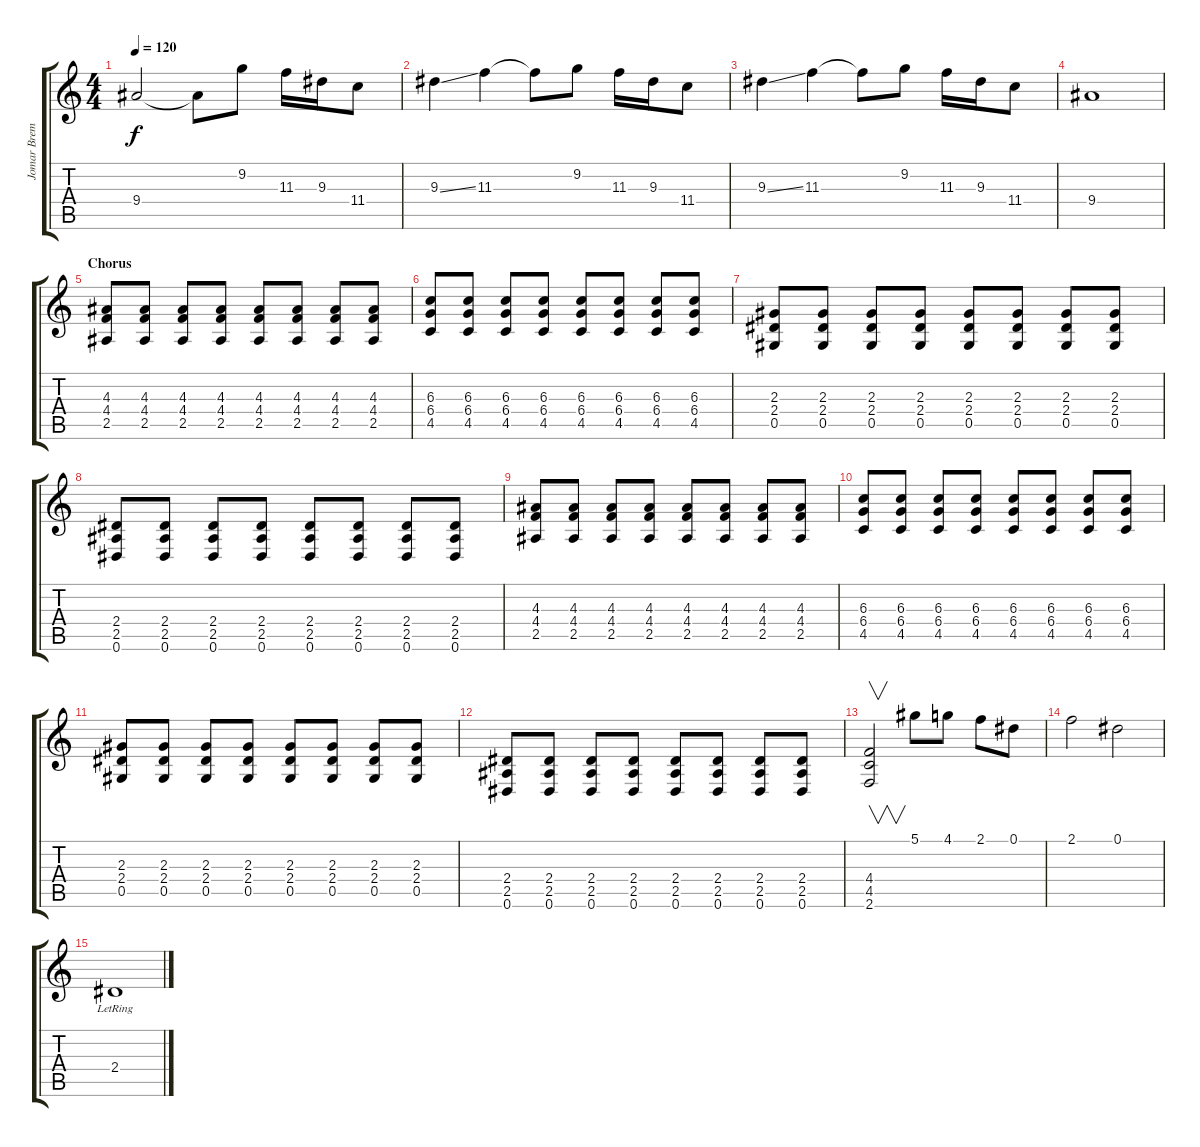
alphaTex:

\track ("Jomar Bremmer" "Jomar Brem") {instrument distortionguitar}
\staff {score tabs}
\tuning (Eb4 Bb3 Gb3 Db3 Ab2 Eb2) {hide}
\ts (4 4)
\tempo 120
\clef g2
\ks c
9.4{t}.2{dy f} 9.4{t}.8 9.2.8 11.3.16 9.3.16 11.4.8 |
9.3{ss}.4 11.3.4 11.3{t}.8 9.2.8 11.3.16 9.3.16 11.4.8 |
9.3{ss}.4 11.3.4 11.3{t}.8 9.2.8 11.3.16 9.3.16 11.4.8 |
9.4.1 |
\section ("" "Chorus")
(4.3 4.4 2.5).8{volume 9} (4.3 4.4 2.5).8 (4.3 4.4 2.5).8 (4.3 4.4 2.5).8 (4.3 4.4 2.5).8 (4.3 4.4 2.5).8 (4.3 4.4 2.5).8 (4.3 4.4 2.5).8 |
(6.3 6.4 4.5).8 (6.3 6.4 4.5).8 (6.3 6.4 4.5).8 (6.3 6.4 4.5).8 (6.3 6.4 4.5).8 (6.3 6.4 4.5).8 (6.3 6.4 4.5).8 (6.3 6.4 4.5).8 |
(2.3 2.4 0.5).8 (2.3 2.4 0.5).8 (2.3 2.4 0.5).8 (2.3 2.4 0.5).8 (2.3 2.4 0.5).8 (2.3 2.4 0.5).8 (2.3 2.4 0.5).8 (2.3 2.4 0.5).8 |
(2.4 2.5 0.6).8 (2.4 2.5 0.6).8 (2.4 2.5 0.6).8 (2.4 2.5 0.6).8 (2.4 2.5 0.6).8 (2.4 2.5 0.6).8 (2.4 2.5 0.6).8 (2.4 2.5 0.6).8 |
(4.3 4.4 2.5).8 (4.3 4.4 2.5).8 (4.3 4.4 2.5).8 (4.3 4.4 2.5).8 (4.3 4.4 2.5).8 (4.3 4.4 2.5).8 (4.3 4.4 2.5).8 (4.3 4.4 2.5).8 |
(6.3 6.4 4.5).8 (6.3 6.4 4.5).8 (6.3 6.4 4.5).8 (6.3 6.4 4.5).8 (6.3 6.4 4.5).8 (6.3 6.4 4.5).8 (6.3 6.4 4.5).8 (6.3 6.4 4.5).8 |
(2.3 2.4 0.5).8 (2.3 2.4 0.5).8 (2.3 2.4 0.5).8 (2.3 2.4 0.5).8 (2.3 2.4 0.5).8 (2.3 2.4 0.5).8 (2.3 2.4 0.5).8 (2.3 2.4 0.5).8 |
(2.4 2.5 0.6).8 (2.4 2.5 0.6).8 (2.4 2.5 0.6).8 (2.4 2.5 0.6).8 (2.4 2.5 0.6).8 (2.4 2.5 0.6).8 (2.4 2.5 0.6).8 (2.4 2.5 0.6).8 |
(4.4 4.5 2.6).2{v} 5.1.8 4.1.8 2.1.8 0.1.8 |
2.1.2 0.1.2 |
2.4{lr}.1
